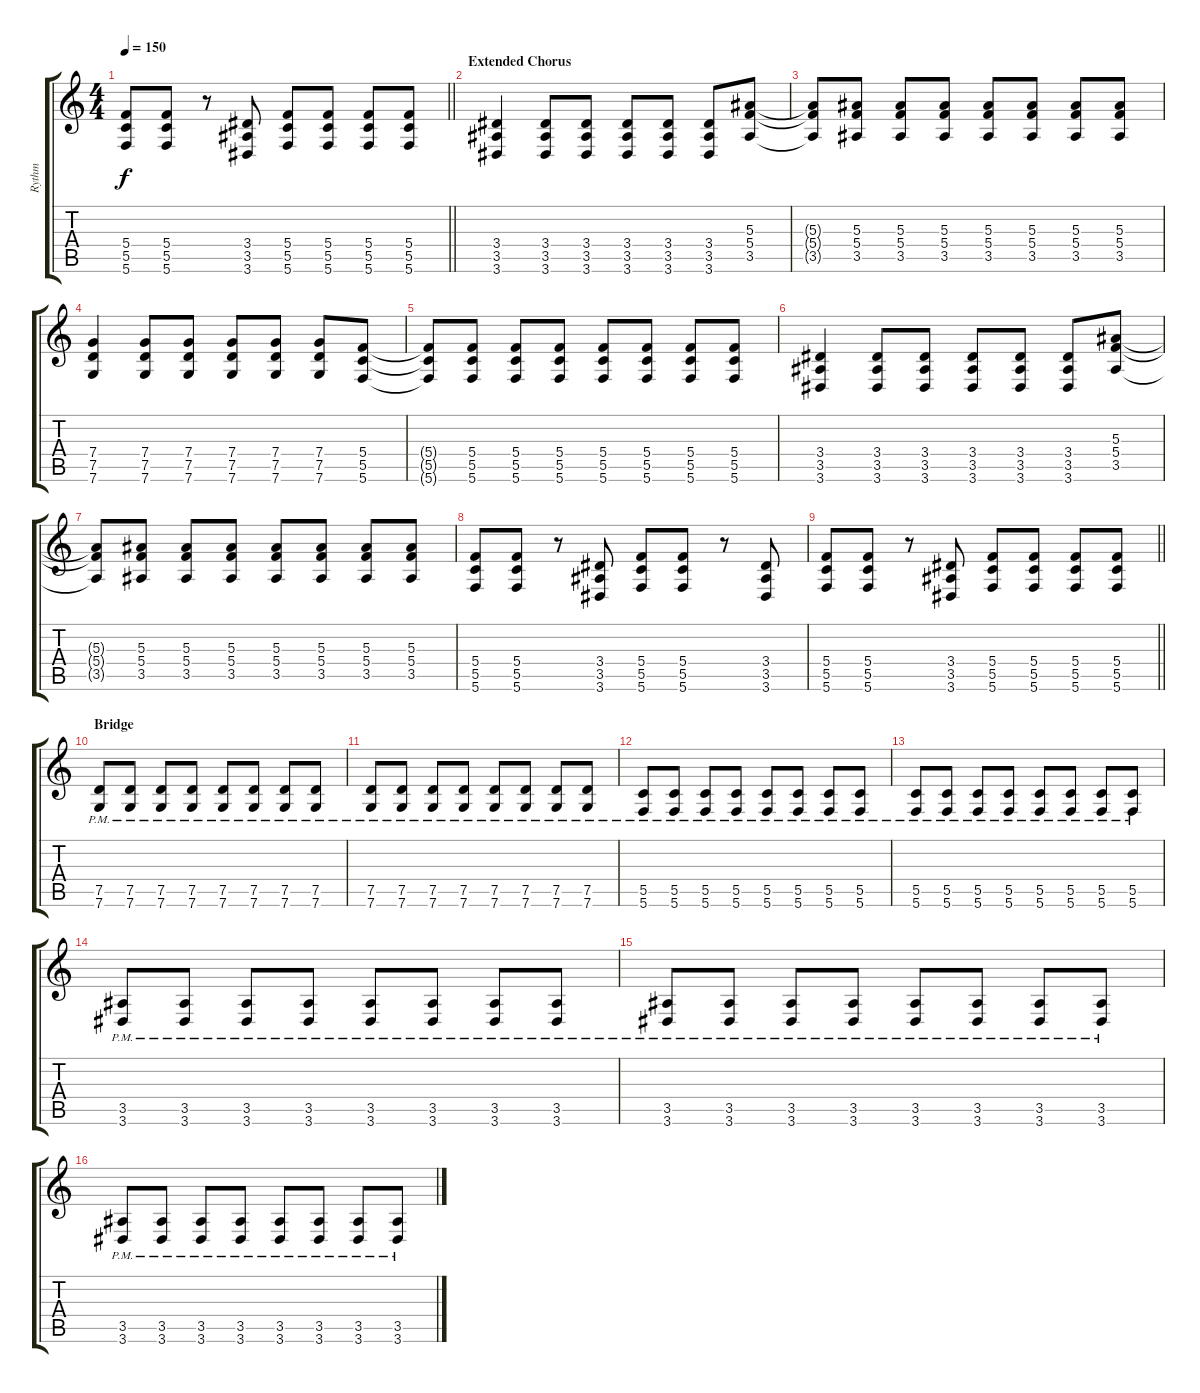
\track ("Rythm" "Rythm") {instrument acousticguitarsteel}
\staff {score tabs}
\tuning (D4 A3 F3 C3 G2 C2) {hide}
\ts (4 4)
\tempo 150
\clef g2
\barLineRight lightlight
\ks c
(5.4 5.5 5.6).8{dy f} (5.4 5.5 5.6).8 r.8 (3.4 3.5 3.6).8 (5.4 5.5 5.6).8 (5.4 5.5 5.6).8 (5.4 5.5 5.6).8 (5.4 5.5 5.6).8 |
\section ("" "Extended Chorus")
(3.4 3.5 3.6).4 (3.4 3.5 3.6).8 (3.4 3.5 3.6).8 (3.4 3.5 3.6).8 (3.4 3.5 3.6).8 (3.4 3.5 3.6).8 (5.3 5.4 3.5).8 |
(5.3{t} 5.4{t} 3.5{t}).8 (5.3 5.4 3.5).8 (5.3 5.4 3.5).8 (5.3 5.4 3.5).8 (5.3 5.4 3.5).8 (5.3 5.4 3.5).8 (5.3 5.4 3.5).8 (5.3 5.4 3.5).8 |
(7.4 7.5 7.6).4 (7.4 7.5 7.6).8 (7.4 7.5 7.6).8 (7.4 7.5 7.6).8 (7.4 7.5 7.6).8 (7.4 7.5 7.6).8 (5.4 5.5 5.6).8 |
(5.4{t} 5.5{t} 5.6{t}).8 (5.4 5.5 5.6).8 (5.4 5.5 5.6).8 (5.4 5.5 5.6).8 (5.4 5.5 5.6).8 (5.4 5.5 5.6).8 (5.4 5.5 5.6).8 (5.4 5.5 5.6).8 |
(3.4 3.5 3.6).4 (3.4 3.5 3.6).8 (3.4 3.5 3.6).8 (3.4 3.5 3.6).8 (3.4 3.5 3.6).8 (3.4 3.5 3.6).8 (5.3 5.4 3.5).8 |
(5.3{t} 5.4{t} 3.5{t}).8 (5.3 5.4 3.5).8 (5.3 5.4 3.5).8 (5.3 5.4 3.5).8 (5.3 5.4 3.5).8 (5.3 5.4 3.5).8 (5.3 5.4 3.5).8 (5.3 5.4 3.5).8 |
(5.4 5.5 5.6).8 (5.4 5.5 5.6).8 r.8 (3.4 3.5 3.6).8 (5.4 5.5 5.6).8 (5.4 5.5 5.6).8 r.8 (3.4 3.5 3.6).8 |
\barLineRight lightlight
(5.4 5.5 5.6).8 (5.4 5.5 5.6).8 r.8 (3.4 3.5 3.6).8 (5.4 5.5 5.6).8 (5.4 5.5 5.6).8 (5.4 5.5 5.6).8 (5.4 5.5 5.6).8 |
\section ("" "Bridge")
(7.5{pm} 7.6{pm}).8 (7.5{pm} 7.6{pm}).8 (7.5{pm} 7.6{pm}).8 (7.5{pm} 7.6{pm}).8 (7.5{pm} 7.6{pm}).8 (7.5{pm} 7.6{pm}).8 (7.5{pm} 7.6{pm}).8 (7.5{pm} 7.6{pm}).8 |
(7.5{pm} 7.6{pm}).8 (7.5{pm} 7.6{pm}).8 (7.5{pm} 7.6{pm}).8 (7.5{pm} 7.6{pm}).8 (7.5{pm} 7.6{pm}).8 (7.5{pm} 7.6{pm}).8 (7.5{pm} 7.6{pm}).8 (7.5{pm} 7.6{pm}).8 |
(5.5{pm} 5.6{pm}).8 (5.5{pm} 5.6{pm}).8 (5.5{pm} 5.6{pm}).8 (5.5{pm} 5.6{pm}).8 (5.5{pm} 5.6{pm}).8 (5.5{pm} 5.6{pm}).8 (5.5{pm} 5.6{pm}).8 (5.5{pm} 5.6{pm}).8 |
(5.5{pm} 5.6{pm}).8 (5.5{pm} 5.6{pm}).8 (5.5{pm} 5.6{pm}).8 (5.5{pm} 5.6{pm}).8 (5.5{pm} 5.6{pm}).8 (5.5{pm} 5.6{pm}).8 (5.5{pm} 5.6{pm}).8 (5.5{pm} 5.6{pm}).8 |
(3.5{pm} 3.6{pm}).8 (3.5{pm} 3.6{pm}).8 (3.5{pm} 3.6{pm}).8 (3.5{pm} 3.6{pm}).8 (3.5{pm} 3.6{pm}).8 (3.5{pm} 3.6{pm}).8 (3.5{pm} 3.6{pm}).8 (3.5{pm} 3.6{pm}).8 |
(3.5{pm} 3.6{pm}).8 (3.5{pm} 3.6{pm}).8 (3.5{pm} 3.6{pm}).8 (3.5{pm} 3.6{pm}).8 (3.5{pm} 3.6{pm}).8 (3.5{pm} 3.6{pm}).8 (3.5{pm} 3.6{pm}).8 (3.5{pm} 3.6{pm}).8 |
(3.5{pm} 3.6{pm}).8 (3.5{pm} 3.6{pm}).8 (3.5{pm} 3.6{pm}).8 (3.5{pm} 3.6{pm}).8 (3.5{pm} 3.6{pm}).8 (3.5{pm} 3.6{pm}).8 (3.5{pm} 3.6{pm}).8 (3.5{pm} 3.6{pm}).8
